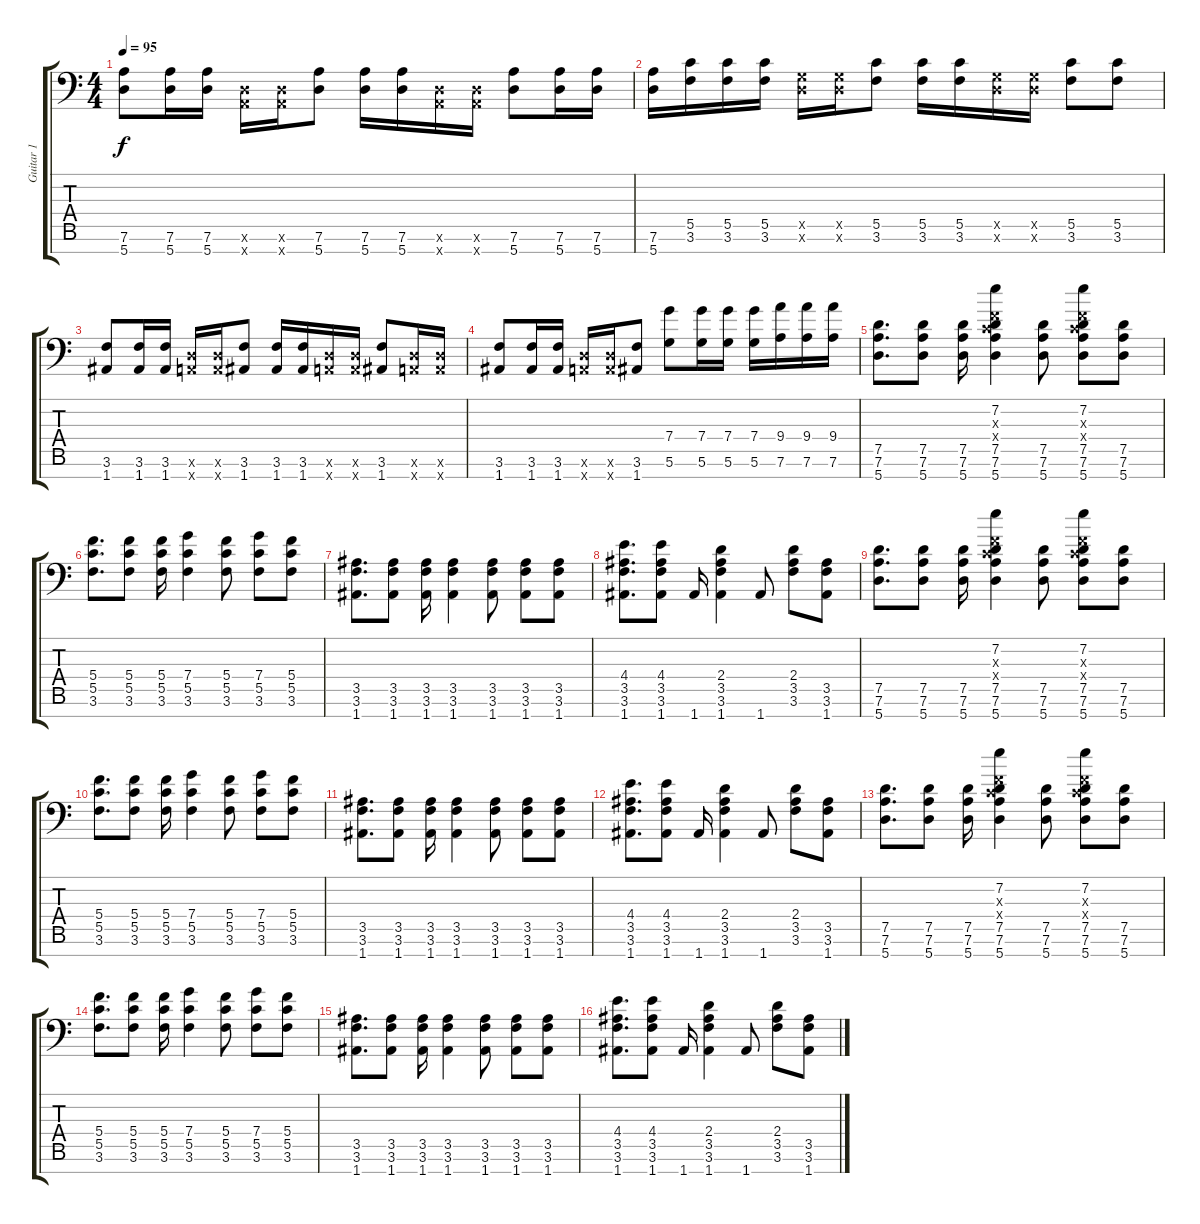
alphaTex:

\track ("Guitar 1" "Guitar 1") {instrument distortionguitar}
\staff {score tabs}
\tuning (D4 A3 F3 C3 G2 D2 A1) {hide}
\ts (4 4)
\tempo 95
\clef f4
\ks c
(7.6 5.7).8{dy f} (7.6 5.7).16 (7.6 5.7).16 (0.6{x} 0.7{x}).16 (0.6{x} 0.7{x}).16 (7.6 5.7).8 (7.6 5.7).16 (7.6 5.7).16 (0.6{x} 0.7{x}).16 (0.6{x} 0.7{x}).16 (7.6 5.7).8 (7.6 5.7).16 (7.6 5.7).16 |
(7.6 5.7).16 (5.5 3.6).16 (5.5 3.6).16 (5.5 3.6).16 (0.5{x} 0.6{x}).16 (0.5{x} 0.6{x}).16 (5.5 3.6).8 (5.5 3.6).16 (5.5 3.6).16 (0.5{x} 0.6{x}).16 (0.5{x} 0.6{x}).16 (5.5 3.6).8 (5.5 3.6).8 |
(3.6 1.7).8 (3.6 1.7).16 (3.6 1.7).16 (0.6{x} 0.7{x}).16 (0.6{x} 0.7{x}).16 (3.6 1.7).8 (3.6 1.7).16 (3.6 1.7).16 (0.6{x} 0.7{x}).16 (0.6{x} 0.7{x}).16 (3.6 1.7).8 (0.6{x} 0.7{x}).16 (0.6{x} 0.7{x}).16 |
(3.6 1.7).8 (3.6 1.7).16 (3.6 1.7).16 (0.6{x} 0.7{x}).16 (0.6{x} 0.7{x}).16 (3.6 1.7).8 (7.4 5.6).8 (7.4 5.6).16 (7.4 5.6).16 (7.4 5.6).16 (9.4 7.6).16 (9.4 7.6).16 (9.4 7.6).16 |
(7.5 7.6 5.7).8{d} (7.5 7.6 5.7).8 (7.5 7.6 5.7).16 (7.2 0.3{x} 0.4{x} 7.5 7.6 5.7).4 (7.5 7.6 5.7).8 (7.2 0.3{x} 0.4{x} 7.5 7.6 5.7).8 (7.5 7.6 5.7).8 |
(5.4 5.5 3.6).8{d} (5.4 5.5 3.6).8 (5.4 5.5 3.6).16 (7.4 5.5 3.6).4 (5.4 5.5 3.6).8 (7.4 5.5 3.6).8 (5.4 5.5 3.6).8 |
(3.5 3.6 1.7).8{d} (3.5 3.6 1.7).8 (3.5 3.6 1.7).16 (3.5 3.6 1.7).4 (3.5 3.6 1.7).8 (3.5 3.6 1.7).8 (3.5 3.6 1.7).8 |
(4.4 3.5 3.6 1.7).8{d} (4.4 3.5 3.6 1.7).8 1.7.16 (2.4 3.5 3.6 1.7).4 1.7.8 (2.4 3.5 3.6).8 (3.5 3.6 1.7).8 |
(7.5 7.6 5.7).8{d} (7.5 7.6 5.7).8 (7.5 7.6 5.7).16 (7.2 0.3{x} 0.4{x} 7.5 7.6 5.7).4 (7.5 7.6 5.7).8 (7.2 0.3{x} 0.4{x} 7.5 7.6 5.7).8 (7.5 7.6 5.7).8 |
(5.4 5.5 3.6).8{d} (5.4 5.5 3.6).8 (5.4 5.5 3.6).16 (7.4 5.5 3.6).4 (5.4 5.5 3.6).8 (7.4 5.5 3.6).8 (5.4 5.5 3.6).8 |
(3.5 3.6 1.7).8{d} (3.5 3.6 1.7).8 (3.5 3.6 1.7).16 (3.5 3.6 1.7).4 (3.5 3.6 1.7).8 (3.5 3.6 1.7).8 (3.5 3.6 1.7).8 |
(4.4 3.5 3.6 1.7).8{d} (4.4 3.5 3.6 1.7).8 1.7.16 (2.4 3.5 3.6 1.7).4 1.7.8 (2.4 3.5 3.6).8 (3.5 3.6 1.7).8 |
(7.5 7.6 5.7).8{d} (7.5 7.6 5.7).8 (7.5 7.6 5.7).16 (7.2 0.3{x} 0.4{x} 7.5 7.6 5.7).4 (7.5 7.6 5.7).8 (7.2 0.3{x} 0.4{x} 7.5 7.6 5.7).8 (7.5 7.6 5.7).8 |
(5.4 5.5 3.6).8{d} (5.4 5.5 3.6).8 (5.4 5.5 3.6).16 (7.4 5.5 3.6).4 (5.4 5.5 3.6).8 (7.4 5.5 3.6).8 (5.4 5.5 3.6).8 |
(3.5 3.6 1.7).8{d} (3.5 3.6 1.7).8 (3.5 3.6 1.7).16 (3.5 3.6 1.7).4 (3.5 3.6 1.7).8 (3.5 3.6 1.7).8 (3.5 3.6 1.7).8 |
(4.4 3.5 3.6 1.7).8{d} (4.4 3.5 3.6 1.7).8 1.7.16 (2.4 3.5 3.6 1.7).4 1.7.8 (2.4 3.5 3.6).8 (3.5 3.6 1.7).8
